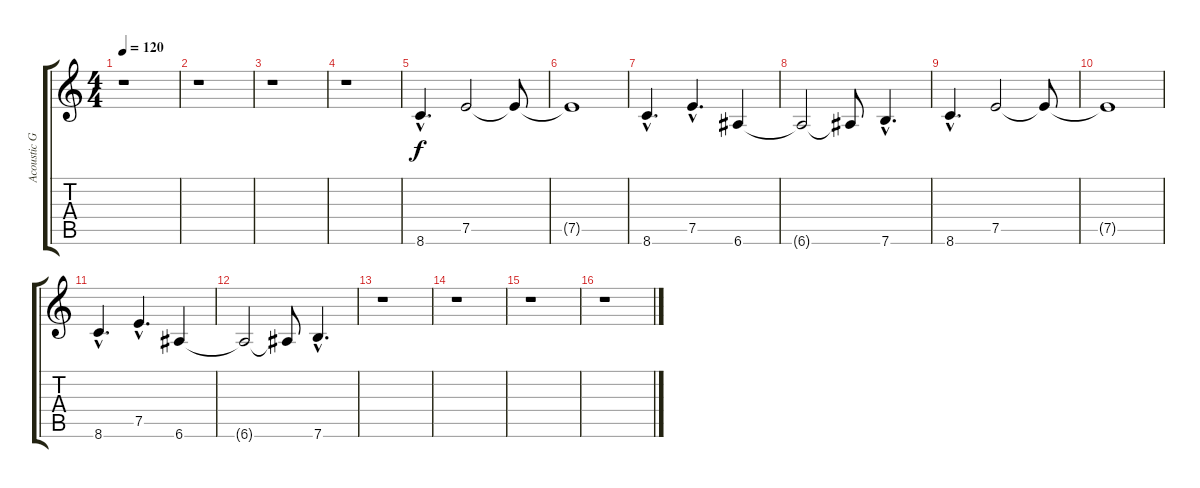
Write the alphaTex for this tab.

\track ("Acoustic Guitar" "Acoustic G") {instrument acousticguitarnylon}
\staff {score tabs}
\tuning (E4 B3 G3 D3 A2 E2) {hide}
\ts (4 4)
\tempo 120
\clef g2
\ks c
r.1{dy f instrument acousticguitarnylon} |
r.1 |
r.1 |
r.1 |
8.6{hac}.4{d} 7.5.2 7.5{t}.8 |
7.5{t}.1 |
8.6{hac}.4{d} 7.5{hac}.4{d} 6.6.4 |
6.6{t}.2 6.6{t}.8 7.6{hac}.4{d} |
8.6{hac}.4{d} 7.5.2 7.5{t}.8 |
7.5{t}.1 |
8.6{hac}.4{d} 7.5{hac}.4{d} 6.6.4 |
6.6{t}.2 6.6{t}.8 7.6{hac}.4{d} |
r.1 |
r.1 |
r.1 |
r.1
